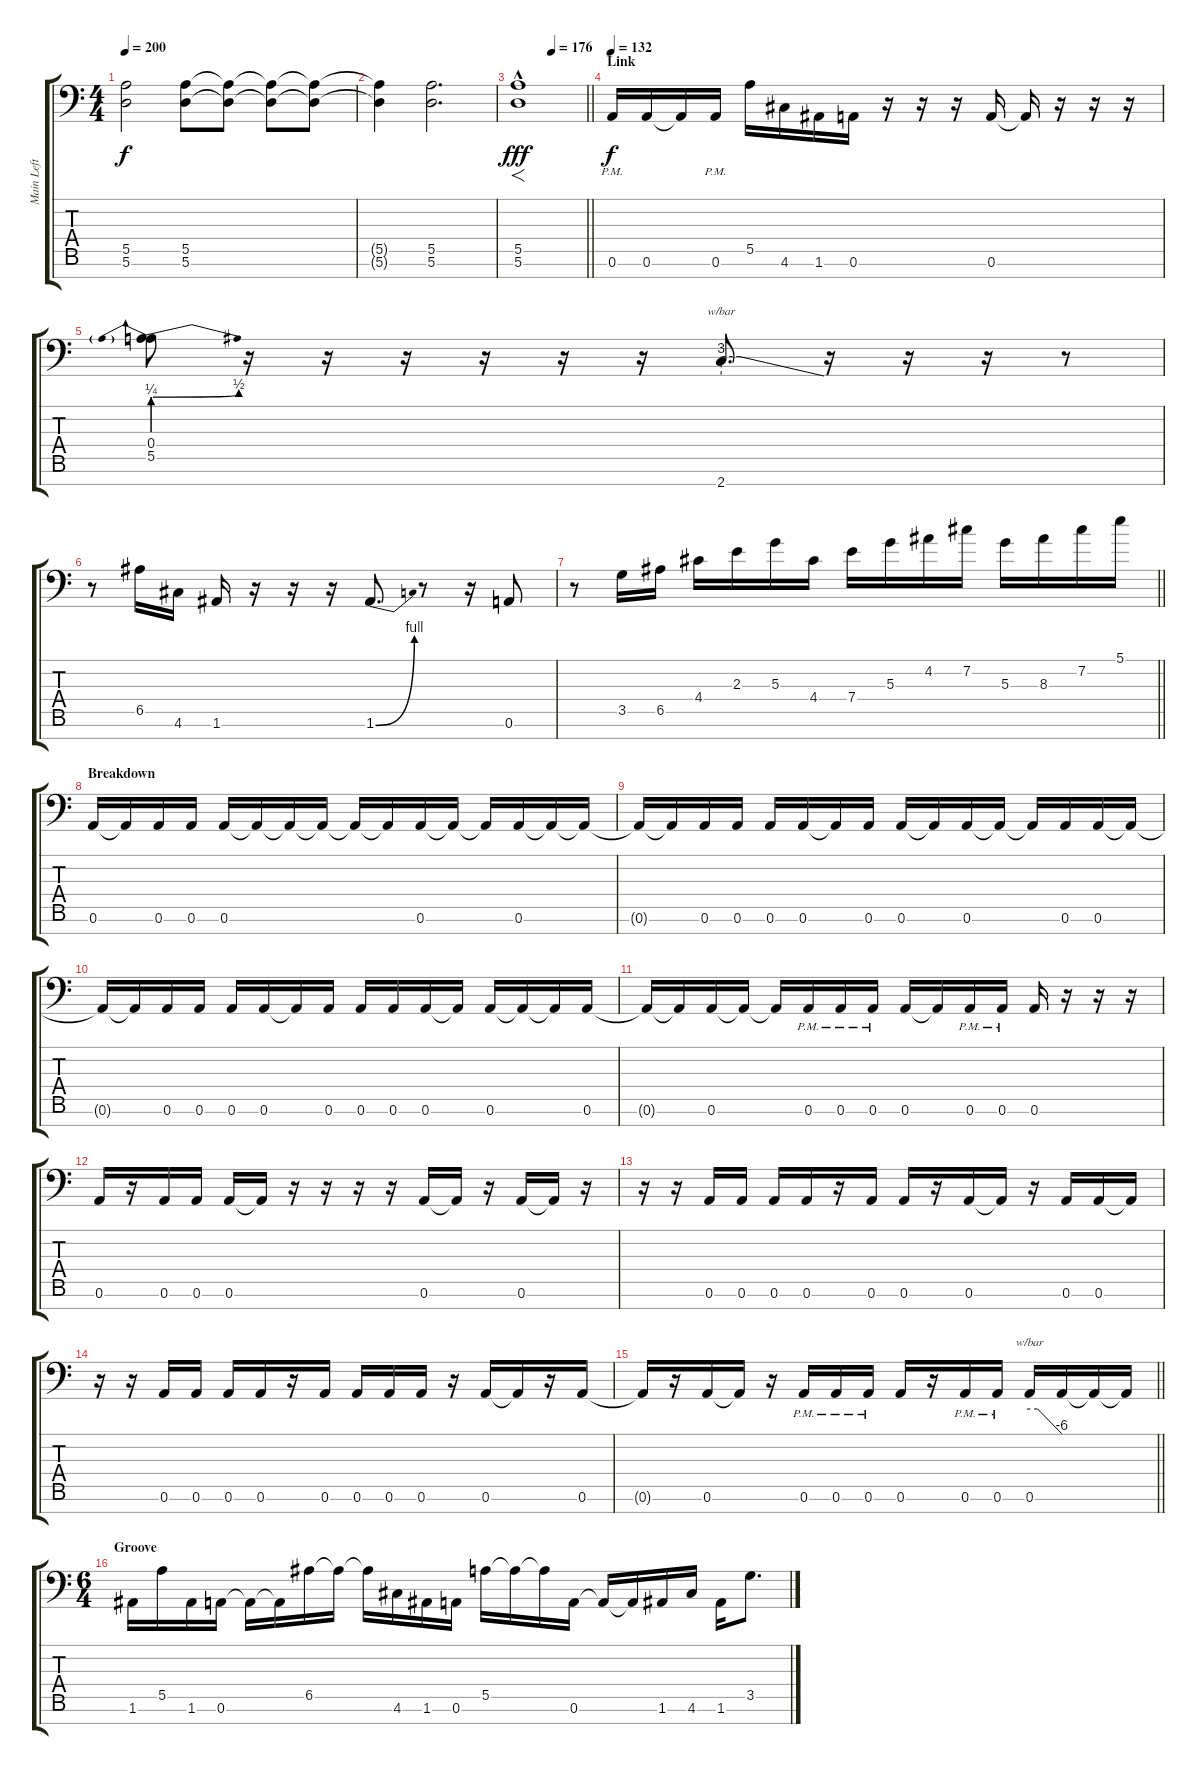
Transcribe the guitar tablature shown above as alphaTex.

\track ("Main Left" "Main Left") {instrument distortionguitar}
\staff {score tabs}
\tuning (B3 Gb3 D3 A2 E2 A1 E1) {hide}
\ts (4 4)
\tempo 200
\clef f4
\ks c
(5.5{t} 5.6{t}).2{dy f} (5.5 5.6).8 (5.5{t} 5.6{t}).8 (5.5{t} 5.6{t}).8 (5.5{t} 5.6{t}).8 |
(5.5{t} 5.6{t}).4 (5.5 5.6).2{d} |
\tempo (176 0.5)
\barLineRight lightlight
(5.5{hac} 5.6{hac}).1{f dy fff} |
\section ("" "Link")
\tempo 132
0.6{pm}.16{dy f} 0.6.16 0.6{t}.16 0.6{pm}.16 5.5.16 4.6.16 1.6.16 0.6.16 r.16 r.16 r.16 0.6.16 0.6{t}.16 r.16 r.16 r.16 |
(0.4 5.5{be (prebendbend 0 1 60 2)}).8 r.16 r.16 r.16 r.16 r.16 r.16 2.7.8{d tbe (custom default 0 12 11 12 60 0)} r.16 r.16 r.16 r.8 |
r.8 6.5.16 4.6.16 1.6.16 r.16 r.16 r.16 1.6{be (bend 0 0 60 4)}.8{d} r.8 r.16 0.6.8 |
\barLineRight lightlight
r.8 3.5.16 6.5.16 4.4.16 2.3.16 5.3.16 4.4.16 7.4.16 5.3.16 4.2.16 7.2.16 5.3.16 8.3.16 7.2.16 5.1.16 |
\section ("" "Breakdown")
0.6.16 0.6{t}.16 0.6.16 0.6.16 0.6.16 0.6{t}.16 0.6{t}.16 0.6{t}.16 0.6{t}.16 0.6{t}.16 0.6.16 0.6{t}.16 0.6{t}.16 0.6.16 0.6{t}.16 0.6{t}.16 |
0.6{t}.16 0.6{t}.16 0.6.16 0.6.16 0.6.16 0.6.16 0.6{t}.16 0.6.16 0.6.16 0.6{t}.16 0.6.16 0.6{t}.16 0.6{t}.16 0.6.16 0.6.16 0.6{t}.16 |
0.6{t}.16 0.6{t}.16 0.6.16 0.6.16 0.6.16 0.6.16 0.6{t}.16 0.6.16 0.6.16 0.6.16 0.6.16 0.6{t}.16 0.6.16 0.6{t}.16 0.6{t}.16 0.6.16 |
0.6{t}.16 0.6{t}.16 0.6.16 0.6{t}.16 0.6{t}.16 0.6{pm}.16 0.6{pm}.16 0.6{pm}.16 0.6.16 0.6{t}.16 0.6{pm}.16 0.6{pm}.16 0.6.16 r.16 r.16 r.16 |
0.6.16 r.16 0.6.16 0.6.16 0.6.16 0.6{t}.16 r.16 r.16 r.16 r.16 0.6.16 0.6{t}.16 r.16 0.6.16 0.6{t}.16 r.16 |
r.16 r.16 0.6.16 0.6.16 0.6.16 0.6.16 r.16 0.6.16 0.6.16 r.16 0.6.16 0.6{t}.16 r.16 0.6.16 0.6.16 0.6{t}.16 |
r.16 r.16 0.6.16 0.6.16 0.6.16 0.6.16 r.16 0.6.16 0.6.16 0.6.16 0.6.16 r.16 0.6.16 0.6{t}.16 r.16 0.6.16 |
\barLineRight lightlight
0.6{t}.16 r.16 0.6.16 0.6{t}.16 r.16 0.6{pm}.16 0.6{pm}.16 0.6{pm}.16 0.6.16 r.16 0.6{pm}.16 0.6{pm}.16 0.6.16{tbe (custom default 0 0 15 0 60 -24)} 0.6{t}.16 0.6{t}.16 0.6{t}.16 |
\ts (6 4)
\section ("" "Groove")
1.6.16 5.5.16 1.6.16 0.6.16 0.6{t}.16 0.6{t}.16 6.5.16 6.5{t}.16 6.5{t}.16 4.6.16 1.6.16 0.6.16 5.5.16 5.5{t}.16 5.5{t}.16 0.6.16 0.6{t}.16 0.6{t}.16 1.6.16 4.6.16 1.6.16 3.5.8{d}
